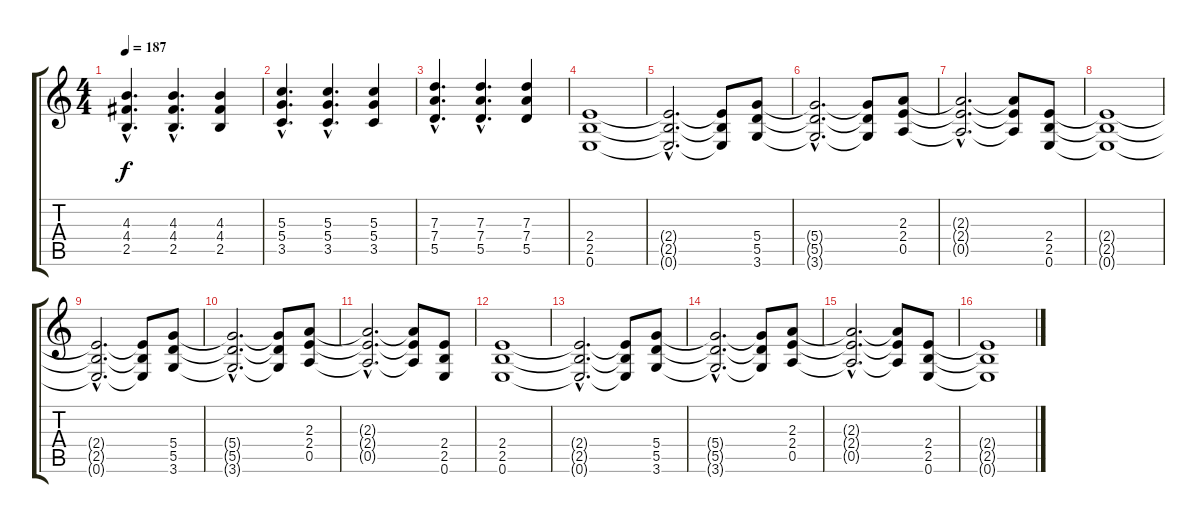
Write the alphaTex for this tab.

\track "" {instrument distortionguitar}
\staff {score tabs}
\tuning (E4 B3 G3 D3 A2 E2) {hide}
\ts (4 4)
\tempo 187
\clef g2
\ks c
(4.3{hac} 4.4{hac} 2.5{hac}).4{d dy f} (4.3{hac} 4.4{hac} 2.5{hac}).4{d} (4.3 4.4 2.5).4 |
(5.3{hac} 5.4{hac} 3.5{hac}).4{d} (5.3{hac} 5.4{hac} 3.5{hac}).4{d} (5.3 5.4 3.5).4 |
(7.3{hac} 7.4{hac} 5.5{hac}).4{d} (7.3{hac} 7.4{hac} 5.5{hac}).4{d} (7.3 7.4 5.5).4 |
(2.4 2.5 0.6).1 |
(2.4{hac t} 2.5{hac t} 0.6{hac t}).2{d} (2.4{t} 2.5{t} 0.6{t}).8 (5.4 5.5 3.6).8 |
(5.4{hac t} 5.5{hac t} 3.6{hac t}).2{d} (5.4{t} 5.5{t} 3.6{t}).8 (2.3 2.4 0.5).8 |
(2.3{hac t} 2.4{hac t} 0.5{hac t}).2{d} (2.3{t} 2.4{t} 0.5{t}).8 (2.4 2.5 0.6).8 |
(2.4{t} 2.5{t} 0.6{t}).1 |
(2.4{hac t} 2.5{hac t} 0.6{hac t}).2{d} (2.4{t} 2.5{t} 0.6{t}).8 (5.4 5.5 3.6).8 |
(5.4{hac t} 5.5{hac t} 3.6{hac t}).2{d} (5.4{t} 5.5{t} 3.6{t}).8 (2.3 2.4 0.5).8 |
(2.3{hac t} 2.4{hac t} 0.5{hac t}).2{d} (2.3{t} 2.4{t} 0.5{t}).8 (2.4 2.5 0.6).8 |
(2.4 2.5 0.6).1 |
(2.4{hac t} 2.5{hac t} 0.6{hac t}).2{d} (2.4{t} 2.5{t} 0.6{t}).8 (5.4 5.5 3.6).8 |
(5.4{hac t} 5.5{hac t} 3.6{hac t}).2{d} (5.4{t} 5.5{t} 3.6{t}).8 (2.3 2.4 0.5).8 |
(2.3{hac t} 2.4{hac t} 0.5{hac t}).2{d} (2.3{t} 2.4{t} 0.5{t}).8 (2.4 2.5 0.6).8 |
(2.4{t} 2.5{t} 0.6{t}).1
